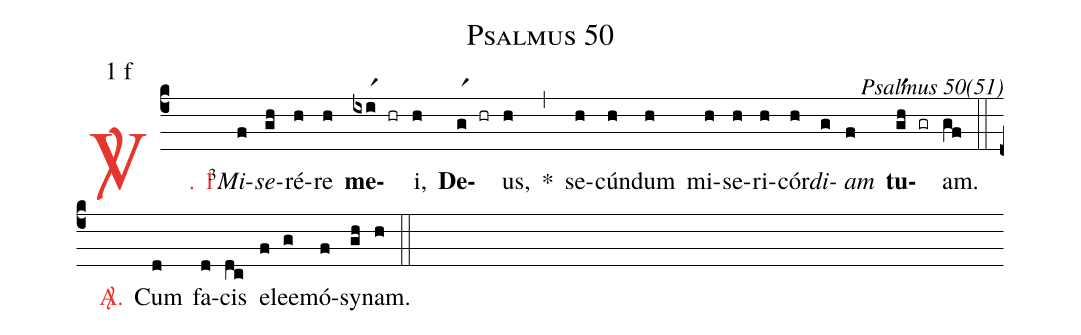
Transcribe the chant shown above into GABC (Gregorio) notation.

name: Psalmus 50;
mode: 1;
mode-differentia: f;
commentary: Psalmus 50(51);
%%
(c4)

<c><sp>V/</sp>. 1.</c>() <v>\VSup{3}</v><i>Mi</i>(f)<i>se</i>(gh)ré(h)re(h) <b>me</b>(ixir1 hr)i,(h) <b>De</b>(gr1 hr)us,(h) *(,) se(h)cún(h)dum(h) mi(h)se(h)ri(h)cór(h)<i>di</i>(g)<i>am</i>(f) <b>tu</b>(gr1h gr)am.(gf)

(::)

<nlba><c><sp>A/</sp>.</c>() Cum</nlba>(d) fa(d)cis(dc) e(f)lee(g)mó(f)sy(gh)nam.(h)

(::)
